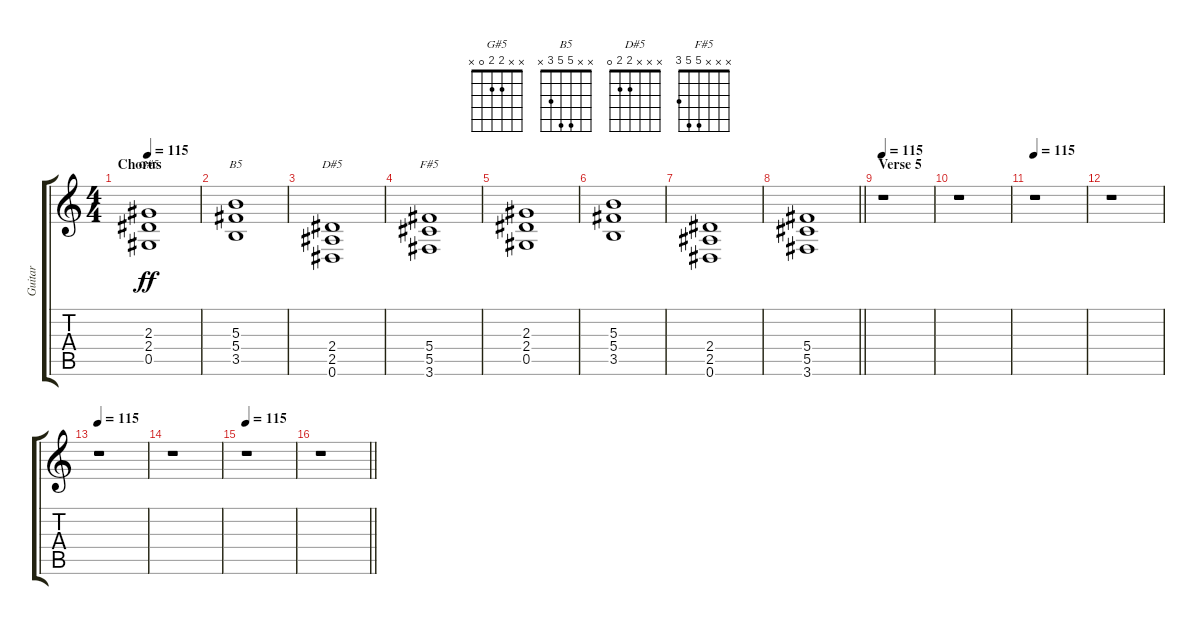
\track ("Guitar" "Guitar") {instrument distortionguitar}
\staff {score tabs}
\tuning (Eb4 Bb3 Gb3 Db3 Ab2 Eb2) {hide}
\chord ("G#5" x x 2 2 0 x)
\chord ("B5" x x 5 5 3 x)
\chord ("D#5" x x x 2 2 0)
\chord ("F#5" x x x 5 5 3)
\ts (4 4)
\section ("" "Chorus")
\tempo 115
\clef g2
\ks c
(2.3 2.4 0.5).1{ch "G#5" dy ff} |
(5.3 5.4 3.5).1{ch "B5"} |
(2.4 2.5 0.6).1{ch "D#5"} |
(5.4 5.5 3.6).1{ch "F#5"} |
(2.3 2.4 0.5).1 |
(5.3 5.4 3.5).1 |
(2.4 2.5 0.6).1 |
\barLineRight lightlight
(5.4 5.5 3.6).1 |
\section ("" "Verse 5")
\tempo 115
r.1 |
r.1 |
\tempo 115
r.1 |
r.1 |
\tempo 115
r.1 |
r.1 |
\tempo 115
r.1 |
\barLineRight lightlight
r.1
